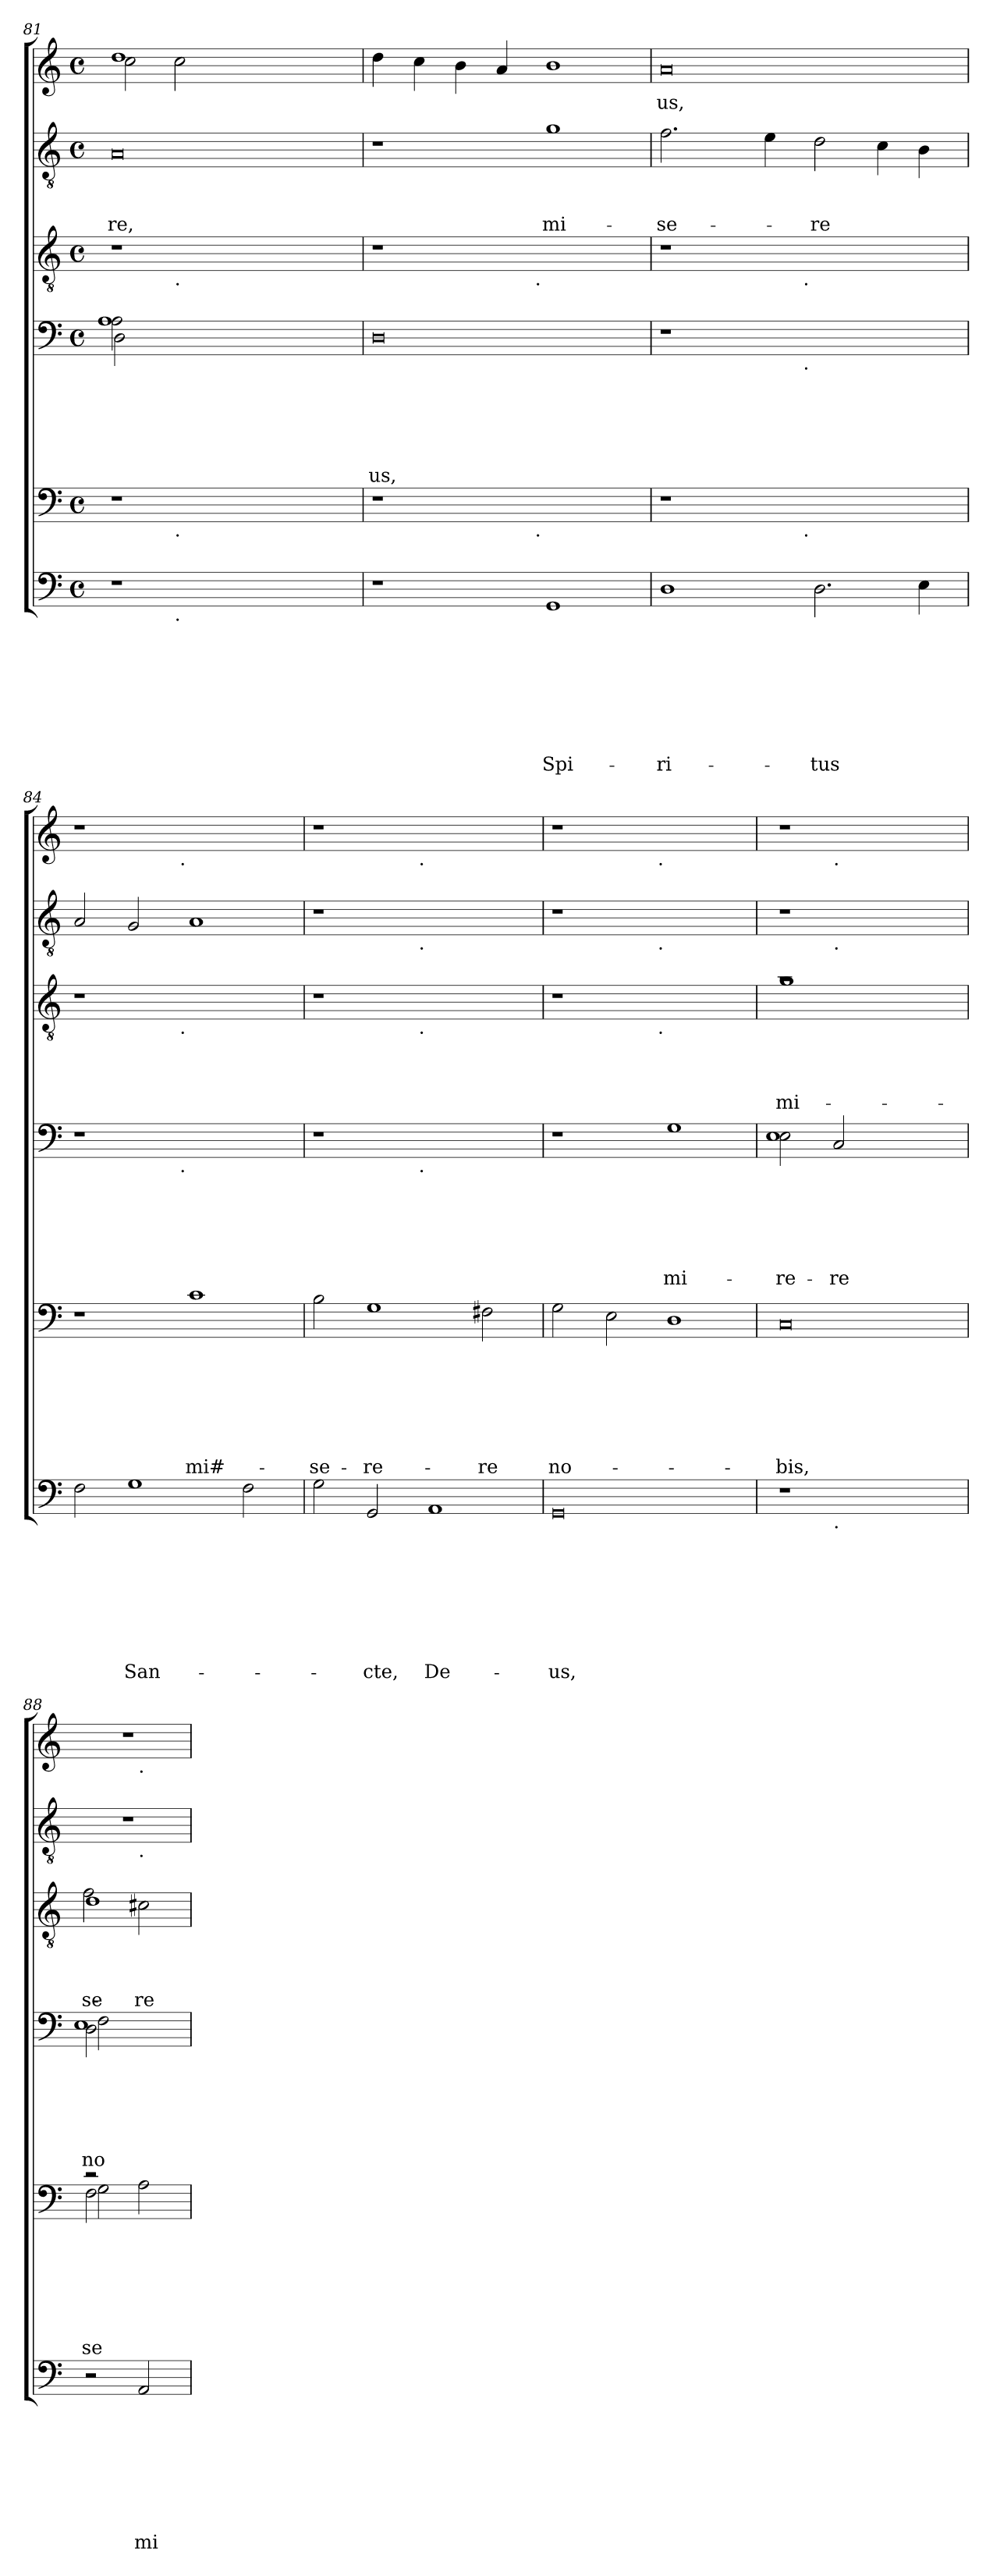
**kern	**text	**text	**text	**text	**text	**text	**text	**text	**kern	**text	**text	**text	**text	**text	**text	**text	**kern	**text	**text	**text	**text	**text	**text	**kern	**text	**text	**text	**text	**kern	**text	**text	**text	**kern	**text
*part6	*part6	*part6	*part6	*part6	*part6	*part6	*part6	*part6	*part5	*part5	*part5	*part5	*part5	*part5	*part5	*part5	*part4	*part4	*part4	*part4	*part4	*part4	*part4	*part3	*part3	*part3	*part3	*part3	*part2	*part2	*part2	*part2	*part1	*part1
*staff6	*staff6	*staff6	*staff6	*staff6	*staff6	*staff6	*staff6	*staff6	*staff5	*staff5	*staff5	*staff5	*staff5	*staff5	*staff5	*staff5	*staff4	*staff4	*staff4	*staff4	*staff4	*staff4	*staff4	*staff3	*staff3	*staff3	*staff3	*staff3	*staff2	*staff2	*staff2	*staff2	*staff1	*staff1
*clefF4	*	*	*	*	*	*	*	*	*clefF4	*	*	*	*	*	*	*	*clefF4	*	*	*	*	*	*	*clefGv2	*	*	*	*	*clefGv2	*	*	*	*clefG2	*
*k[]	*	*	*	*	*	*	*	*	*k[]	*	*	*	*	*	*	*	*k[]	*	*	*	*	*	*	*k[]	*	*	*	*	*k[]	*	*	*	*k[]	*
*C:	*	*	*	*	*	*	*	*	*C:	*	*	*	*	*	*	*	*C:	*	*	*	*	*	*	*C:	*	*	*	*	*C:	*	*	*	*C:	*
*M4/4	*	*	*	*	*	*	*	*	*M4/4	*	*	*	*	*	*	*	*M4/4	*	*	*	*	*	*	*M4/4	*	*	*	*	*M4/4	*	*	*	*M4/4	*
*met(c)	*	*	*	*	*	*	*	*	*met(c)	*	*	*	*	*	*	*	*met(c)	*	*	*	*	*	*	*met(c)	*	*	*	*	*met(c)	*	*	*	*met(c)	*
=81	=81	=81	=81	=81	=81	=81	=81	=81	=81	=81	=81	=81	=81	=81	=81	=81	=81	=81	=81	=81	=81	=81	=81	=81	=81	=81	=81	=81	=81	=81	=81	=81	=81	=81
*	*	*	*	*	*	*	*	*	*	*	*	*	*	*	*	*	*^	*	*	*	*	*	*	*	*	*	*	*	*	*	*	*	*	*
*	*	*	*	*	*	*	*	*	*	*	*	*	*	*	*	*	*	*^	*	*	*	*	*	*	*	*	*	*	*	*	*	*	*	*	*
!	!	!	!	!	!	!	!	!	!	!	!	!	!	!	!	!	!	!	!	!	!	!	!	!	!	!	!	!	!	!	!	!	!	!LO:LY:b	!	!
*^	*	*	*	*	*	*	*	*	*^	*	*	*	*	*	*	*	*	*	*	*	*	*	*	*	*	*^	*	*	*	*	*	*	*	*	*^	*
1r	2ryy	.	.	.	.	.	.	.	.	1r	2ryy	.	.	.	.	.	.	.	2A\	2D\	1A	.	.	.	.	.	.	1r	2ryy	.	.	.	.	0A	.	.	-re,	1dd	2cc\	.
!	!	!	!	!	!	!	!	!	!	!	!	!	!	!	!	!	!	!	!	!	!	!	!	!	!	!	!	!	!LO:TX:b:t=.	!	!	!	!	!	!	!	!	!	!	!
!	!	!	!	!	!	!	!	!	!	!	!LO:TX:b:t=.	!	!	!	!	!	!	!	!	!	!	!	!	!	!	!	!	!	!	!	!	!	!	!	!	!	!	!	!	!
!	!LO:TX:b:t=.	!	!	!	!	!	!	!	!	!	!	!	!	!	!	!	!	!	!	!	!	!	!	!	!	!	!	!	!	!	!	!	!	!	!	!	!	!	!	!
.	1.ryy	.	.	.	.	.	.	.	.	.	1.ryy	.	.	.	.	.	.	.	1ryy	1ryy	.	.	.	.	.	.	.	.	1.ryy	.	.	.	.	.	.	.	.	.	2cc\	.
1ryy	.	.	.	.	.	.	.	.	.	1ryy	.	.	.	.	.	.	.	.	.	.	1ryy	.	.	.	.	.	.	1ryy	.	.	.	.	.	.	.	.	.	1ryy	1ryy	.
.	.	.	.	.	.	.	.	.	.	.	.	.	.	.	.	.	.	.	2ryy	2ryy	.	.	.	.	.	.	.	.	.	.	.	.	.	.	.	.	.	.	.	.
*	*	*	*	*	*	*	*	*	*	*	*	*	*	*	*	*	*	*	*	*v	*v	*	*	*	*	*	*	*	*	*	*	*	*	*	*	*	*	*v	*v	*
=82	=82	=82	=82	=82	=82	=82	=82	=82	=82	=82	=82	=82	=82	=82	=82	=82	=82	=82	=82	=82	=82	=82	=82	=82	=82	=82	=82	=82	=82	=82	=82	=82	=82	=82	=82	=82	=82	=82
!	!	!	!	!	!	!	!	!	!	!	!	!	!	!	!	!	!	!	!	!	!	!	!	!	!	!LO:LY:b	!	!	!	!	!	!	!	!	!	!	!	!
*v	*v	*	*	*	*	*	*	*	*	*	*	*	*	*	*	*	*	*	*v	*v	*	*	*	*	*	*	*	*	*	*	*	*	*	*	*	*	*	*
1r	.	.	.	.	.	.	.	.	1r	2ryy	.	.	.	.	.	.	.	0D	.	.	.	.	.	-us,	1r	2ryy	.	.	.	.	1r	.	.	.	4dd\	.
.	.	.	.	.	.	.	.	.	.	.	.	.	.	.	.	.	.	.	.	.	.	.	.	.	.	.	.	.	.	.	.	.	.	.	4cc\	.
.	.	.	.	.	.	.	.	.	.	4...ryy	.	.	.	.	.	.	.	.	.	.	.	.	.	.	.	4...ryy	.	.	.	.	.	.	.	.	4b\	.
.	.	.	.	.	.	.	.	.	.	.	.	.	.	.	.	.	.	.	.	.	.	.	.	.	.	.	.	.	.	.	.	.	.	.	4a/	.
!	!	!	!	!	!	!	!	!	!	!	!	!	!	!	!	!	!	!	!	!	!	!	!	!	!	!LO:TX:b:t=.	!	!	!	!	!	!	!	!	!	!
!	!	!	!	!	!	!	!	!	!	!LO:TX:b:t=.	!	!	!	!	!	!	!	!	!	!	!	!	!	!	!	!	!	!	!	!	!	!	!	!	!	!
.	.	.	.	.	.	.	.	.	.	1ryy	.	.	.	.	.	.	.	.	.	.	.	.	.	.	.	1ryy	.	.	.	.	.	.	.	.	.	.
!	!	!	!	!	!	!	!	!LO:LY:b	!	!	!	!	!	!	!	!	!	!	!	!	!	!	!	!	!	!	!	!	!	!	!	!	!	!LO:LY:b	!	!
1GG	.	.	.	.	.	.	.	Spi-	1ryy	.	.	.	.	.	.	.	.	.	.	.	.	.	.	.	1ryy	.	.	.	.	.	1g	.	.	mi-	1b	.
.	.	.	.	.	.	.	.	.	.	32ryy	.	.	.	.	.	.	.	.	.	.	.	.	.	.	.	32ryy	.	.	.	.	.	.	.	.	.	.
=83	=83	=83	=83	=83	=83	=83	=83	=83	=83	=83	=83	=83	=83	=83	=83	=83	=83	=83	=83	=83	=83	=83	=83	=83	=83	=83	=83	=83	=83	=83	=83	=83	=83	=83	=83	=83
!	!	!	!	!	!	!	!	!LO:LY:b	!	!	!	!	!	!	!	!	!	!	!	!	!	!	!	!	!	!	!	!	!	!	!	!	!	!LO:LY:b	!	!LO:LY:b
*	*	*	*	*	*	*	*	*	*	*	*	*	*	*	*	*	*	*^	*	*	*	*	*	*	*	*	*	*	*	*	*	*	*	*	*	*
1D	.	.	.	.	.	.	.	-ri-	1r	2ryy	.	.	.	.	.	.	.	1r	2ryy	.	.	.	.	.	.	1r	2ryy	.	.	.	.	2.f\	.	.	-se-	0a	-us,
.	.	.	.	.	.	.	.	.	.	4...ryy	.	.	.	.	.	.	.	.	4...ryy	.	.	.	.	.	.	.	4...ryy	.	.	.	.	.	.	.	.	.	.
.	.	.	.	.	.	.	.	.	.	.	.	.	.	.	.	.	.	.	.	.	.	.	.	.	.	.	.	.	.	.	.	4e\	.	.	.	.	.
!	!	!	!	!	!	!	!	!	!	!	!	!	!	!	!	!	!	!	!	!	!	!	!	!	!	!	!LO:TX:b:t=.	!	!	!	!	!	!	!	!	!	!
!	!	!	!	!	!	!	!	!	!	!	!	!	!	!	!	!	!	!	!LO:TX:b:t=.	!	!	!	!	!	!	!	!	!	!	!	!	!	!	!	!	!	!
!	!	!	!	!	!	!	!	!	!	!LO:TX:b:t=.	!	!	!	!	!	!	!	!	!	!	!	!	!	!	!	!	!	!	!	!	!	!	!	!	!	!	!
.	.	.	.	.	.	.	.	.	.	1ryy	.	.	.	.	.	.	.	.	1ryy	.	.	.	.	.	.	.	1ryy	.	.	.	.	.	.	.	.	.	.
!	!	!	!	!	!	!	!	!LO:LY:b	!	!	!	!	!	!	!	!	!	!	!	!	!	!	!	!	!	!	!	!	!	!	!	!	!	!	!LO:LY:b	!	!
2.D\	.	.	.	.	.	.	.	-tus	1ryy	.	.	.	.	.	.	.	.	1ryy	.	.	.	.	.	.	.	1ryy	.	.	.	.	.	2d\	.	.	-re	.	.
.	.	.	.	.	.	.	.	.	.	.	.	.	.	.	.	.	.	.	.	.	.	.	.	.	.	.	.	.	.	.	.	4c\	.	.	.	.	.
4E\	.	.	.	.	.	.	.	.	.	.	.	.	.	.	.	.	.	.	.	.	.	.	.	.	.	.	.	.	.	.	.	4B\	.	.	.	.	.
.	.	.	.	.	.	.	.	.	.	32ryy	.	.	.	.	.	.	.	.	32ryy	.	.	.	.	.	.	.	32ryy	.	.	.	.	.	.	.	.	.	.
*	*	*	*	*	*	*	*	*	*v	*v	*	*	*	*	*	*	*	*	*	*	*	*	*	*	*	*	*	*	*	*	*	*	*	*	*	*	*
=84	=84	=84	=84	=84	=84	=84	=84	=84	=84	=84	=84	=84	=84	=84	=84	=84	=84	=84	=84	=84	=84	=84	=84	=84	=84	=84	=84	=84	=84	=84	=84	=84	=84	=84	=84	=84
*	*	*	*	*	*	*	*	*	*	*	*	*	*	*	*	*	*	*	*	*	*	*	*	*	*	*	*	*	*	*	*	*	*	*	*^	*
2F\	.	.	.	.	.	.	.	.	1r	.	.	.	.	.	.	.	1r	2ryy	.	.	.	.	.	.	1r	2ryy	.	.	.	.	2A/	.	.	.	1r	2ryy	.
!	!	!	!	!	!	!	!	!LO:LY:b	!	!	!	!	!	!	!	!	!	!	!	!	!	!	!	!	!	!	!	!	!	!	!	!	!	!	!	!	!
1G	.	.	.	.	.	.	.	San-	.	.	.	.	.	.	.	.	.	4...ryy	.	.	.	.	.	.	.	4...ryy	.	.	.	.	2G/	.	.	.	.	4...ryy	.
!	!	!	!	!	!	!	!	!	!	!	!	!	!	!	!	!	!	!	!	!	!	!	!	!	!	!	!	!	!	!	!	!	!	!	!	!LO:TX:b:t=.	!
!	!	!	!	!	!	!	!	!	!	!	!	!	!	!	!	!	!	!	!	!	!	!	!	!	!	!LO:TX:b:t=.	!	!	!	!	!	!	!	!	!	!	!
!	!	!	!	!	!	!	!	!	!	!	!	!	!	!	!	!	!	!LO:TX:b:t=.	!	!	!	!	!	!	!	!	!	!	!	!	!	!	!	!	!	!	!
.	.	.	.	.	.	.	.	.	.	.	.	.	.	.	.	.	.	1ryy	.	.	.	.	.	.	.	1ryy	.	.	.	.	.	.	.	.	.	1ryy	.
!	!	!	!	!	!	!	!	!	!	!	!	!	!	!	!	!LO:LY:b	!	!	!	!	!	!	!	!	!	!	!	!	!	!	!	!	!	!	!	!	!
.	.	.	.	.	.	.	.	.	1c	.	.	.	.	.	.	mi#-	1ryy	.	.	.	.	.	.	.	1ryy	.	.	.	.	.	1A	.	.	.	1ryy	.	.
2F\	.	.	.	.	.	.	.	.	.	.	.	.	.	.	.	.	.	.	.	.	.	.	.	.	.	.	.	.	.	.	.	.	.	.	.	.	.
.	.	.	.	.	.	.	.	.	.	.	.	.	.	.	.	.	.	32ryy	.	.	.	.	.	.	.	32ryy	.	.	.	.	.	.	.	.	.	32ryy	.
=85	=85	=85	=85	=85	=85	=85	=85	=85	=85	=85	=85	=85	=85	=85	=85	=85	=85	=85	=85	=85	=85	=85	=85	=85	=85	=85	=85	=85	=85	=85	=85	=85	=85	=85	=85	=85	=85
!	!	!	!	!	!	!	!	!	!	!	!	!	!	!	!	!LO:LY:b	!	!	!	!	!	!	!	!	!	!	!	!	!	!	!	!	!	!	!	!	!
*	*	*	*	*	*	*	*	*	*	*	*	*	*	*	*	*	*	*	*	*	*	*	*	*	*	*	*	*	*	*	*^	*	*	*	*	*	*
2G\	.	.	.	.	.	.	.	.	2B\	.	.	.	.	.	.	-se-	1r	2ryy	.	.	.	.	.	.	1r	2ryy	.	.	.	.	1r	2ryy	.	.	.	1r	2ryy	.
!	!	!	!	!	!	!	!	!LO:LY:b	!	!	!	!	!	!	!	!LO:LY:b	!	!	!	!	!	!	!	!	!	!	!	!	!	!	!	!	!	!	!	!	!	!
2GG/	.	.	.	.	.	.	.	-cte,	1G	.	.	.	.	.	.	-re-	.	4...ryy	.	.	.	.	.	.	.	4...ryy	.	.	.	.	.	4...ryy	.	.	.	.	4...ryy	.
!	!	!	!	!	!	!	!	!	!	!	!	!	!	!	!	!	!	!	!	!	!	!	!	!	!	!	!	!	!	!	!	!	!	!	!	!	!LO:TX:b:t=.	!
!	!	!	!	!	!	!	!	!	!	!	!	!	!	!	!	!	!	!	!	!	!	!	!	!	!	!	!	!	!	!	!	!LO:TX:b:t=.	!	!	!	!	!	!
!	!	!	!	!	!	!	!	!	!	!	!	!	!	!	!	!	!	!	!	!	!	!	!	!	!	!LO:TX:b:t=.	!	!	!	!	!	!	!	!	!	!	!	!
!	!	!	!	!	!	!	!	!	!	!	!	!	!	!	!	!	!	!LO:TX:b:t=.	!	!	!	!	!	!	!	!	!	!	!	!	!	!	!	!	!	!	!	!
.	.	.	.	.	.	.	.	.	.	.	.	.	.	.	.	.	.	1ryy	.	.	.	.	.	.	.	1ryy	.	.	.	.	.	1ryy	.	.	.	.	1ryy	.
!	!	!	!	!	!	!	!	!LO:LY:b	!	!	!	!	!	!	!	!	!	!	!	!	!	!	!	!	!	!	!	!	!	!	!	!	!	!	!	!	!	!
1AA	.	.	.	.	.	.	.	De-	.	.	.	.	.	.	.	.	1ryy	.	.	.	.	.	.	.	1ryy	.	.	.	.	.	1ryy	.	.	.	.	1ryy	.	.
!	!	!	!	!	!	!	!	!	!	!	!	!	!	!	!	!LO:LY:b	!	!	!	!	!	!	!	!	!	!	!	!	!	!	!	!	!	!	!	!	!	!
.	.	.	.	.	.	.	.	.	2F#\	.	.	.	.	.	.	-re	.	.	.	.	.	.	.	.	.	.	.	.	.	.	.	.	.	.	.	.	.	.
.	.	.	.	.	.	.	.	.	.	.	.	.	.	.	.	.	.	32ryy	.	.	.	.	.	.	.	32ryy	.	.	.	.	.	32ryy	.	.	.	.	32ryy	.
=86	=86	=86	=86	=86	=86	=86	=86	=86	=86	=86	=86	=86	=86	=86	=86	=86	=86	=86	=86	=86	=86	=86	=86	=86	=86	=86	=86	=86	=86	=86	=86	=86	=86	=86	=86	=86	=86	=86
!	!	!	!	!	!	!	!	!LO:LY:b	!	!	!	!	!	!	!	!LO:LY:b	!	!	!	!	!	!	!	!	!	!	!	!	!	!	!	!	!	!	!	!	!	!
*	*	*	*	*	*	*	*	*	*	*	*	*	*	*	*	*	*v	*v	*	*	*	*	*	*	*	*	*	*	*	*	*	*	*	*	*	*	*	*
0GG	.	.	.	.	.	.	.	-us,	2G\	.	.	.	.	.	.	no-	1r	.	.	.	.	.	.	1r	2ryy	.	.	.	.	1r	2ryy	.	.	.	1r	2ryy	.
.	.	.	.	.	.	.	.	.	2E\	.	.	.	.	.	.	.	.	.	.	.	.	.	.	.	4...ryy	.	.	.	.	.	4...ryy	.	.	.	.	4...ryy	.
!	!	!	!	!	!	!	!	!	!	!	!	!	!	!	!	!	!	!	!	!	!	!	!	!	!	!	!	!	!	!	!	!	!	!	!	!LO:TX:b:t=.	!
!	!	!	!	!	!	!	!	!	!	!	!	!	!	!	!	!	!	!	!	!	!	!	!	!	!	!	!	!	!	!	!LO:TX:b:t=.	!	!	!	!	!	!
!	!	!	!	!	!	!	!	!	!	!	!	!	!	!	!	!	!	!	!	!	!	!	!	!	!LO:TX:b:t=.	!	!	!	!	!	!	!	!	!	!	!	!
.	.	.	.	.	.	.	.	.	.	.	.	.	.	.	.	.	.	.	.	.	.	.	.	.	1ryy	.	.	.	.	.	1ryy	.	.	.	.	1ryy	.
!	!	!	!	!	!	!	!	!	!	!	!	!	!	!	!	!	!	!	!	!	!	!	!LO:LY:b	!	!	!	!	!	!	!	!	!	!	!	!	!	!
.	.	.	.	.	.	.	.	.	1D	.	.	.	.	.	.	.	1G	.	.	.	.	.	mi-	1ryy	.	.	.	.	.	1ryy	.	.	.	.	1ryy	.	.
.	.	.	.	.	.	.	.	.	.	.	.	.	.	.	.	.	.	.	.	.	.	.	.	.	32ryy	.	.	.	.	.	32ryy	.	.	.	.	32ryy	.
!!LO:LB:g=z	!!
=87	=87	=87	=87	=87	=87	=87	=87	=87	=87	=87	=87	=87	=87	=87	=87	=87	=87	=87	=87	=87	=87	=87	=87	=87	=87	=87	=87	=87	=87	=87	=87	=87	=87	=87	=87	=87	=87
!	!	!	!	!	!	!	!	!	!	!	!	!	!	!	!	!LO:LY:b	!	!	!	!	!	!	!LO:LY:b	!	!	!	!	!	!	!	!	!	!	!	!	!	!
*	*	*	*	*	*	*	*	*	*	*	*	*	*	*	*	*	*^	*	*	*	*	*	*	*	*	*	*	*	*	*	*	*	*	*	*	*	*
!	!	!	!	!	!	!	!	!	!	!	!	!	!	!	!	!	!	!	!	!	!	!	!	!LO:LY:b	!	!	!	!	!	!LO:LY:b	!	!	!	!	!	!	!	!
*^	*	*	*	*	*	*	*	*	*	*	*	*	*	*	*	*	*	*	*	*	*	*	*	*	*	*	*	*	*	*	*	*	*	*	*	*	*	*
1r	2ryy	.	.	.	.	.	.	.	.	0C	.	.	.	.	.	.	-bis,	2E\	1E	.	.	.	.	.	re-	1ra	1g	.	.	.	mi-	1r	2ryy	.	.	.	1r	2ryy	.
!	!	!	!	!	!	!	!	!	!	!	!	!	!	!	!	!	!	!	!	!	!	!	!	!	!	!	!	!	!	!	!	!	!	!	!	!	!	!LO:TX:b:t=.	!
!	!	!	!	!	!	!	!	!	!	!	!	!	!	!	!	!	!	!	!	!	!	!	!	!	!	!	!	!	!	!	!	!	!LO:TX:b:t=.	!	!	!	!	!	!
!	!LO:TX:b:t=.	!	!	!	!	!	!	!	!	!	!	!	!	!	!	!	!	!	!	!	!	!	!	!	!	!	!	!	!	!	!	!	!	!	!	!	!	!	!
!	!	!	!	!	!	!	!	!	!	!	!	!	!	!	!	!	!	!	!	!	!	!	!	!	!LO:LY:b	!	!	!	!	!	!	!	!	!	!	!	!	!	!
.	1.ryy	.	.	.	.	.	.	.	.	.	.	.	.	.	.	.	.	2C/	.	.	.	.	.	.	-re	.	.	.	.	.	.	.	1.ryy	.	.	.	.	1.ryy	.
1ryy	.	.	.	.	.	.	.	.	.	.	.	.	.	.	.	.	.	1ryy	1ryy	.	.	.	.	.	.	1ryy	1ryy	.	.	.	.	1ryy	.	.	.	.	1ryy	.	.
=88	=88	=88	=88	=88	=88	=88	=88	=88	=88	=88	=88	=88	=88	=88	=88	=88	=88	=88	=88	=88	=88	=88	=88	=88	=88	=88	=88	=88	=88	=88	=88	=88	=88	=88	=88	=88	=88	=88	=88
*	*	*	*	*	*	*	*	*	*	*^	*	*	*	*	*	*	*	*	*	*	*	*	*	*	*	*	*	*	*	*	*	*	*	*	*	*	*	*	*
!	!	!	!	!	!	!	!	!	!	!	!	!	!	!	!	!	!	!LO:LY:b	!	!	!	!	!	!	!	!	!	!	!	!	!	!	!	!	!	!	!	!	!	!
*	*	*	*	*	*	*	*	*	*	*	*^	*	*	*	*	*	*	*	*	*	*	*	*	*	*	*	*	*	*	*	*	*	*	*	*	*	*	*	*	*
!	!	!	!	!	!	!	!	!	!	!	!	!	!	!	!	!	!	!	!LO:LY:b:rj	!	!	!	!	!	!	!	!LO:LY:b	!	!	!	!	!	!LO:LY:b	!	!	!	!	!	!	!	!
*	*	*	*	*	*	*	*	*	*	*	*	*	*	*	*	*	*	*	*	*	*^	*	*	*	*	*	*	*	*	*	*	*	*	*	*	*	*	*	*	*	*
!	!	!	!	!	!	!	!	!	!	!	!	!	!	!	!	!	!	!	!	!	!	!	!	!	!	!	!	!	!	!	!	!	!	!LO:LY:b	!	!	!	!	!	!	!	!
*v	*v	*	*	*	*	*	*	*	*	*	*	*	*	*	*	*	*	*	*	*	*	*	*	*	*	*	*	*	*	*	*	*	*	*	*	*	*	*	*	*	*	*
2r	.	.	.	.	.	.	.	.	2rc	2F\	2G\	.	.	.	.	.	.	-se-	2D\	2F\	1E	.	.	.	.	.	-no-	1d	2f\	.	.	.	-se-	1r	2ryy	.	.	.	1r	2ryy	.
!	!	!	!	!	!	!	!	!	!	!	!	!	!	!	!	!	!	!	!	!	!	!	!	!	!	!	!	!	!	!	!	!	!	!	!	!	!	!	!	!LO:TX:b:t=.	!
!	!	!	!	!	!	!	!	!	!	!	!	!	!	!	!	!	!	!	!	!	!	!	!	!	!	!	!	!	!	!	!	!	!	!	!LO:TX:b:t=.	!	!	!	!	!	!
!	!	!	!	!	!	!	!	!LO:LY:b	!	!	!	!	!	!	!	!	!	!	!	!	!	!	!	!	!	!	!	!	!	!	!	!	!LO:LY:b	!	!	!	!	!	!	!	!
2AA/	.	.	.	.	.	.	.	mi-	2ryy	2ryy	2A\	.	.	.	.	.	.	.	2ryy	2ryy	.	.	.	.	.	.	.	.	2c#\	.	.	.	-re	.	2ryy	.	.	.	.	2ryy	.
*	*	*	*	*	*	*	*	*	*v	*v	*v	*	*	*	*	*	*	*	*	*	*	*	*	*	*	*	*	*v	*v	*	*	*	*	*v	*v	*	*	*	*v	*v	*
*	*	*	*	*	*	*	*	*	*	*	*	*	*	*	*	*	*v	*v	*v	*	*	*	*	*	*	*	*	*	*	*	*	*	*	*	*	*
=	=	=	=	=	=	=	=	=	=	=	=	=	=	=	=	=	=	=	=	=	=	=	=	=	=	=	=	=	=	=	=	=	=	=
*-	*-	*-	*-	*-	*-	*-	*-	*-	*-	*-	*-	*-	*-	*-	*-	*-	*-	*-	*-	*-	*-	*-	*-	*-	*-	*-	*-	*-	*-	*-	*-	*-	*-	*-
